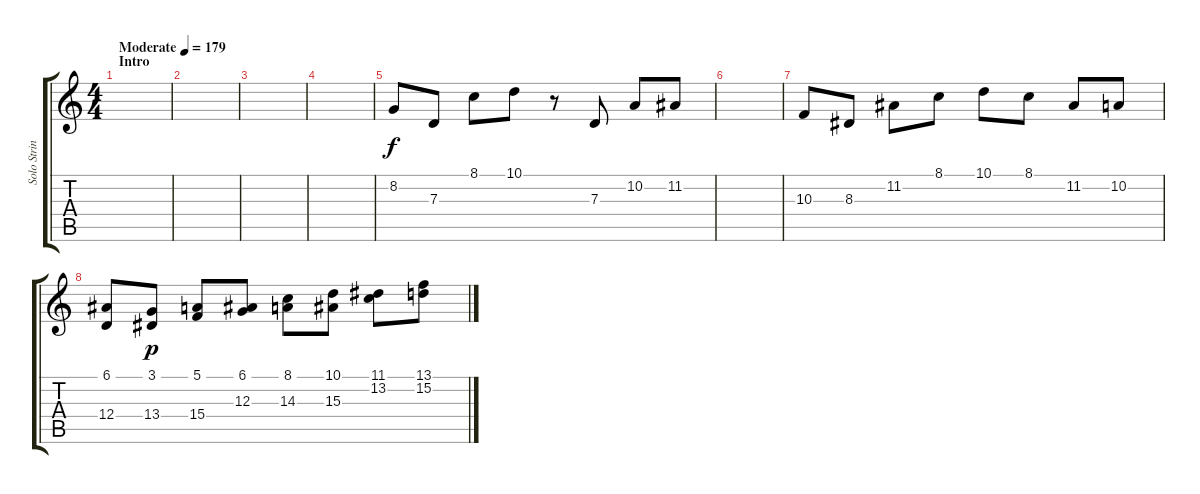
\track ("Solo Strings" "Solo Strin") {instrument stringensemble1}
\staff {score tabs}
\tuning (E4 B3 G3 D3 A2 E2) {hide}
\ts (4 4)
\section ("" "Intro")
\tempo (179 "Moderate")
\clef g2
\ks c
|
|
|
|
8.2.8 7.3.8 8.1.8 10.1.8 r.8 7.3.8 10.2.8 11.2.8 |
|
10.3.8 8.3.8 11.2.8 8.1.8 10.1.8 8.1.8 11.2.8 10.2.8 |
(6.1 12.4).8 (3.1 13.4).8{dy p} (5.1 15.4).8 (6.1 12.3).8 (8.1 14.3).8 (10.1 15.3).8 (11.1 13.2).8 (13.1 15.2).8
